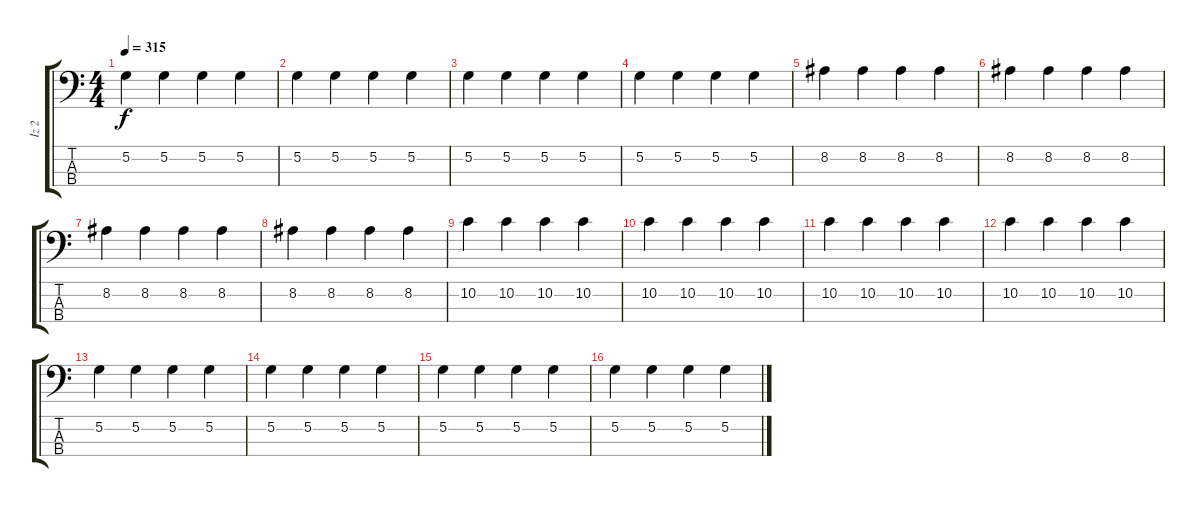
\track ("İz 2" "İz 2") {instrument electricbassfinger}
\staff {score tabs}
\tuning (G2 D2 A1 E1) {hide}
\ts (4 4)
\tempo 315
\clef f4
\ks c
5.2.4{dy f} 5.2.4 5.2.4 5.2.4 |
5.2.4 5.2.4 5.2.4 5.2.4 |
5.2.4 5.2.4 5.2.4 5.2.4 |
5.2.4 5.2.4 5.2.4 5.2.4 |
8.2.4 8.2.4 8.2.4 8.2.4 |
8.2.4 8.2.4 8.2.4 8.2.4 |
8.2.4 8.2.4 8.2.4 8.2.4 |
8.2.4 8.2.4 8.2.4 8.2.4 |
10.2.4 10.2.4 10.2.4 10.2.4 |
10.2.4 10.2.4 10.2.4 10.2.4 |
10.2.4 10.2.4 10.2.4 10.2.4 |
10.2.4 10.2.4 10.2.4 10.2.4 |
5.2.4 5.2.4 5.2.4 5.2.4 |
5.2.4 5.2.4 5.2.4 5.2.4 |
5.2.4 5.2.4 5.2.4 5.2.4 |
5.2.4 5.2.4 5.2.4 5.2.4
